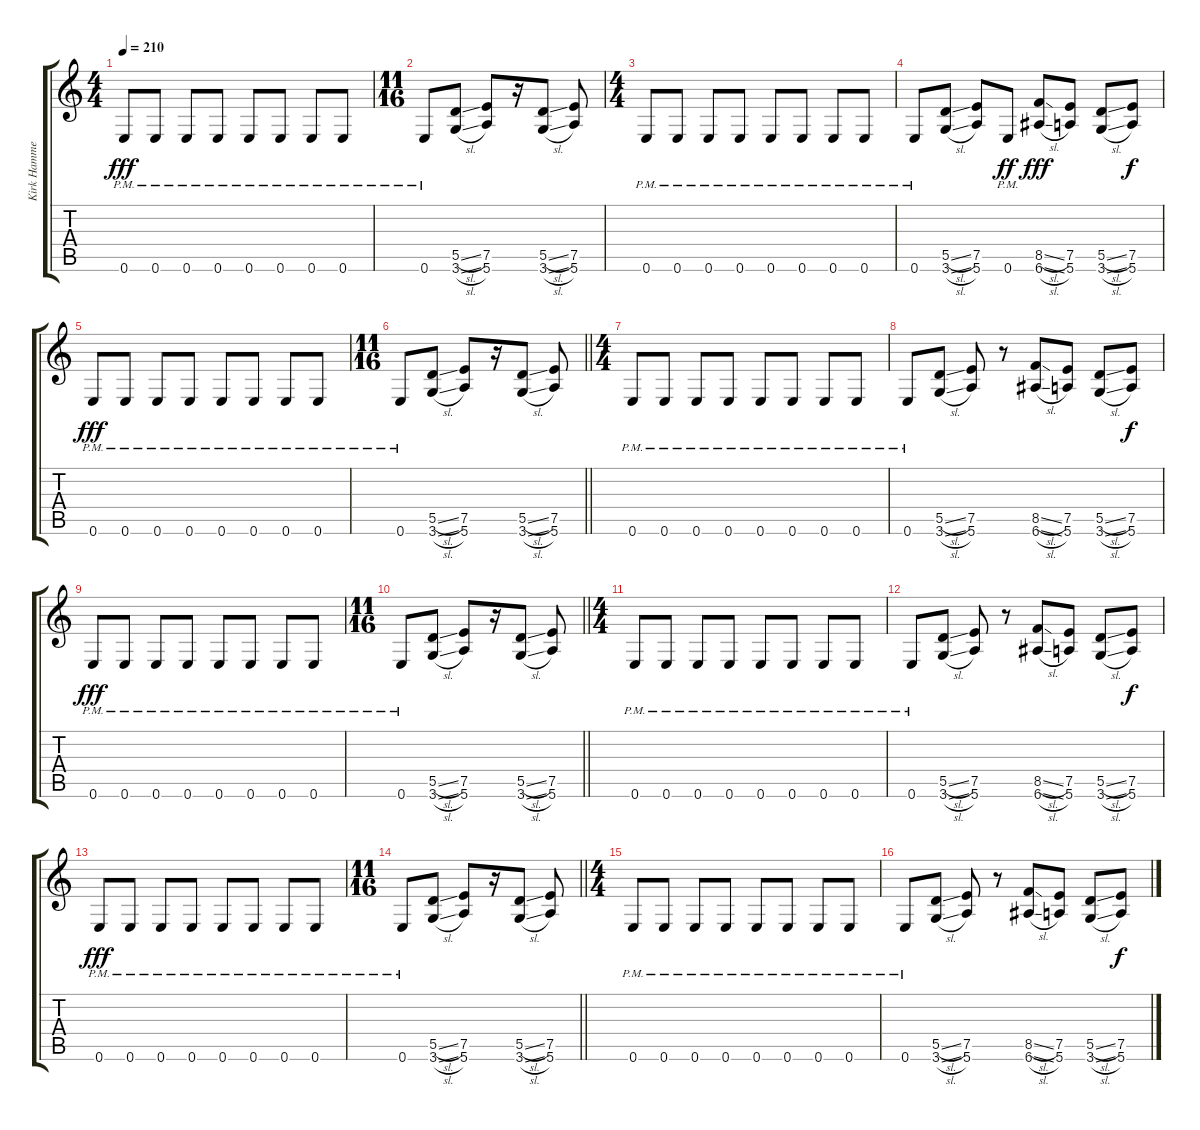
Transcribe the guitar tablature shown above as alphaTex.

\track ("Kirk Hammett" "Kirk Hamme") {instrument distortionguitar}
\staff {score tabs}
\tuning (E4 B3 G3 D3 A2 E2) {hide}
\ts (4 4)
\tempo 210
\clef g2
\ks c
0.6{pm}.8{dy fff} 0.6{pm}.8 0.6{pm}.8 0.6{pm}.8 0.6{pm}.8 0.6{pm}.8 0.6{pm}.8 0.6{pm}.8 |
\ts (11 16)
0.6{pm}.8 (5.5{sl} 3.6{sl}).8 (7.5 5.6).8 r.16 (5.5{sl} 3.6{sl}).8 (7.5 5.6).8 |
\ts (4 4)
0.6{pm}.8 0.6{pm}.8 0.6{pm}.8 0.6{pm}.8 0.6{pm}.8 0.6{pm}.8 0.6{pm}.8 0.6{pm}.8 |
0.6{pm}.8 (5.5{sl} 3.6{sl}).8 (7.5 5.6).8 0.6{pm}.8{dy ff} (8.5{sl} 6.6{sl}).8{dy fff} (7.5 5.6).8 (5.5{sl} 3.6{sl}).8 (7.5 5.6).8{dy f} |
0.6{pm}.8{dy fff} 0.6{pm}.8 0.6{pm}.8 0.6{pm}.8 0.6{pm}.8 0.6{pm}.8 0.6{pm}.8 0.6{pm}.8 |
\ts (11 16)
\barLineRight lightlight
0.6{pm}.8 (5.5{sl} 3.6{sl}).8 (7.5 5.6).8 r.16 (5.5{sl} 3.6{sl}).8 (7.5 5.6).8 |
\ts (4 4)
0.6{pm}.8 0.6{pm}.8 0.6{pm}.8 0.6{pm}.8 0.6{pm}.8 0.6{pm}.8 0.6{pm}.8 0.6{pm}.8 |
0.6{pm}.8 (5.5{sl} 3.6{sl}).8 (7.5 5.6).8 r.8 (8.5{sl} 6.6{sl}).8 (7.5 5.6).8 (5.5{sl} 3.6{sl}).8 (7.5 5.6).8{dy f} |
0.6{pm}.8{dy fff} 0.6{pm}.8 0.6{pm}.8 0.6{pm}.8 0.6{pm}.8 0.6{pm}.8 0.6{pm}.8 0.6{pm}.8 |
\ts (11 16)
\barLineRight lightlight
0.6{pm}.8 (5.5{sl} 3.6{sl}).8 (7.5 5.6).8 r.16 (5.5{sl} 3.6{sl}).8 (7.5 5.6).8 |
\ts (4 4)
0.6{pm}.8 0.6{pm}.8 0.6{pm}.8 0.6{pm}.8 0.6{pm}.8 0.6{pm}.8 0.6{pm}.8 0.6{pm}.8 |
0.6{pm}.8 (5.5{sl} 3.6{sl}).8 (7.5 5.6).8 r.8 (8.5{sl} 6.6{sl}).8 (7.5 5.6).8 (5.5{sl} 3.6{sl}).8 (7.5 5.6).8{dy f} |
0.6{pm}.8{dy fff} 0.6{pm}.8 0.6{pm}.8 0.6{pm}.8 0.6{pm}.8 0.6{pm}.8 0.6{pm}.8 0.6{pm}.8 |
\ts (11 16)
\barLineRight lightlight
0.6{pm}.8 (5.5{sl} 3.6{sl}).8 (7.5 5.6).8 r.16 (5.5{sl} 3.6{sl}).8 (7.5 5.6).8 |
\ts (4 4)
0.6{pm}.8 0.6{pm}.8 0.6{pm}.8 0.6{pm}.8 0.6{pm}.8 0.6{pm}.8 0.6{pm}.8 0.6{pm}.8 |
0.6{pm}.8 (5.5{sl} 3.6{sl}).8 (7.5 5.6).8 r.8 (8.5{sl} 6.6{sl}).8 (7.5 5.6).8 (5.5{sl} 3.6{sl}).8 (7.5 5.6).8{dy f}
